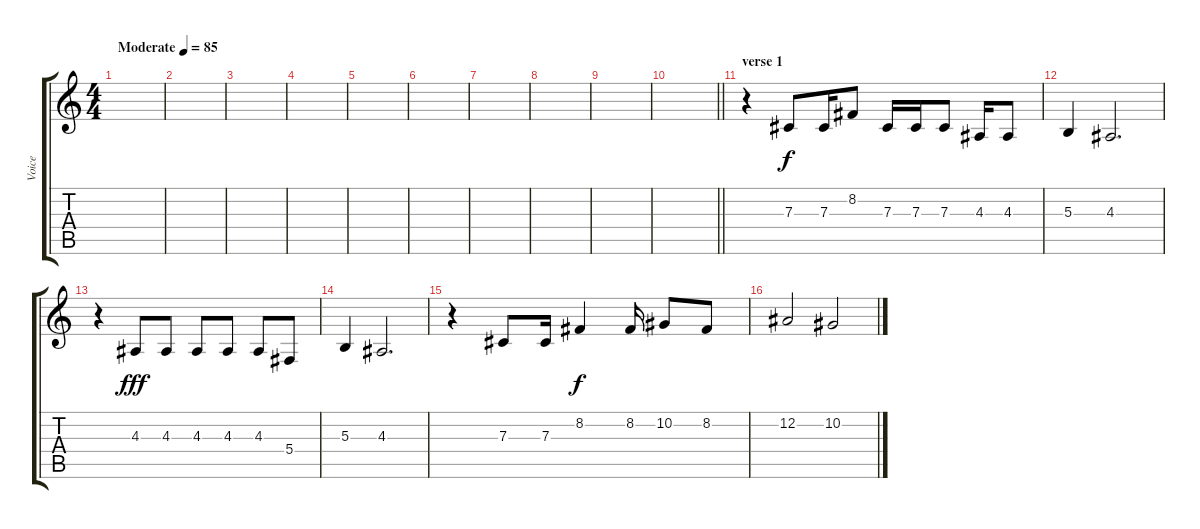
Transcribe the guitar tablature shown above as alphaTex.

\track ("Voice" "Voice") {instrument altosax}
\staff {score tabs}
\tuning (Eb4 Bb3 Gb3 Db3 Ab2 Eb2) {hide}
\ts (4 4)
\tempo (85 "Moderate")
\clef g2
\ks c
|
|
|
|
|
|
|
|
|
\barLineRight lightlight
|
\section ("" "verse 1")
r.4{volume 13} 7.3.8 7.3.16 8.2.8 7.3.16 7.3.16 7.3.8 4.3.16 4.3.8 |
5.3.4 4.3.2{d dy f} |
r.4 4.3.8{dy fff} 4.3.8 4.3.8 4.3.8 4.3.8 5.4.8 |
5.3.4 4.3.2{d} |
r.4 7.3.8 7.3.16 8.2.4{dy f} 8.2.16 10.2.8 8.2.8 |
12.2.2 10.2.2
